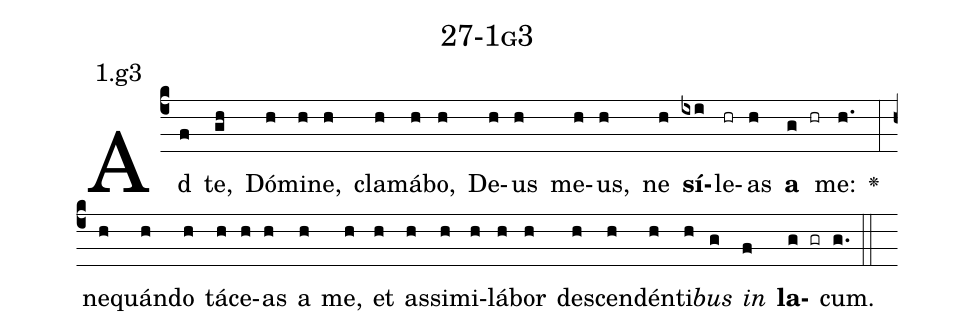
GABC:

name: 27-1g3;
annotation: 1.g3;
%%
(c4)Ad(f) te,(gh) Dó(h)mi(h)ne,(h) cla(h)má(h)bo,(h) De(h)us(h) me(h)us,(h) ne(h) <b>sí</b>(ixi)le(hr)as(h) <b>a</b>(g hr) me:(h.) <v>\greheightstar</v>(:) ne(h)quán(h)do(h) tá(h)ce(h)as(h) a(h) me,(h) et(h) as(h)si(h)mi(h)lá(h)bor(h) de(h)scen(h)dén(h)ti(h)<i>bus</i>(g) <i>in</i>(f) <b>la</b>(g gr)cum.(g.) (::)


%E(h) u(h) o(g) u(f) a(g) e.(g.) (::)
